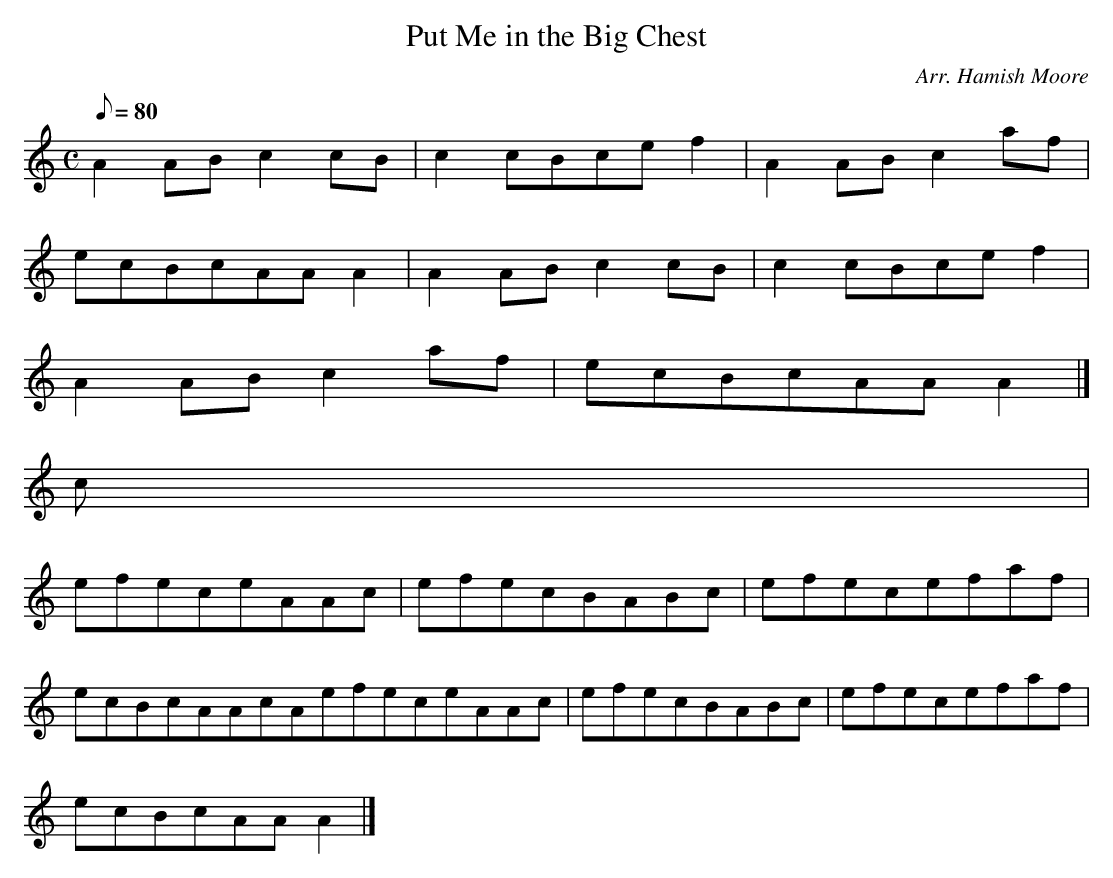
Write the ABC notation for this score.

X:1
T:Put Me in the Big Chest
M:C
L:1/8
Q:80
C:Arr. Hamish Moore
K:HP
A2ABc2cB | \
c2cBcef2 | \
A2ABc2af |
ecBcAAA2 | \
A2ABc2cB | \
c2cBcef2 |
A2ABc2af | \
ecBcAAA2|]
c |
efeceAAc | \
efecBABc | \
efecefaf |
ecBcAAcAefeceAAc | \
efecBABc | \
efecefaf |
ecBcAAA2|]
